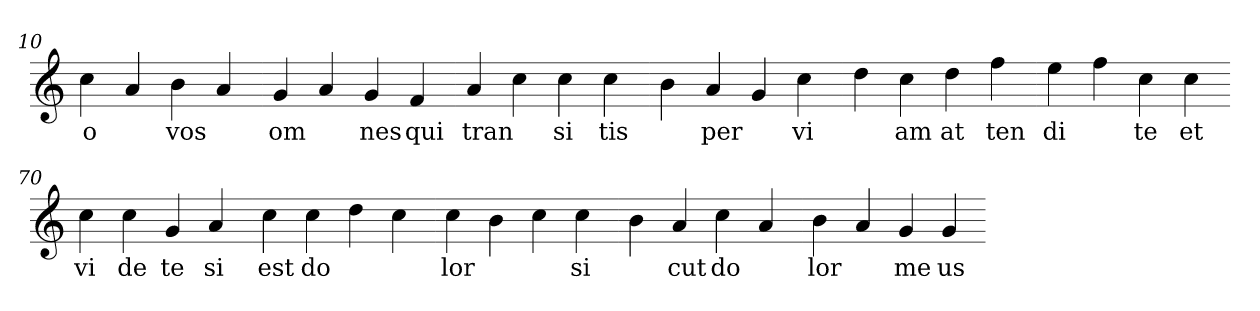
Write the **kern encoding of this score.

**kern	**text
*part1	*part1
*staff1	*staff1
*clefG2	*
=10.	=10.
4cc	o
4a	.
4b	vos
4a	.
=20.-	=20.-
4g	om
4a	.
4g	nes
4f	qui
=30.-	=30.-
4a	tran
4cc	.
4cc	si
4cc	tis
=40.-	=40.-
4b	.
4a	per
4g	.
4cc	vi
=50.-	=50.-
4dd	.
4cc	am
4dd	at
4ff	ten
=60.-	=60.-
4ee	di
4ff	.
4cc	te
4cc	et
=70.-	=70.-
4cc	vi
4cc	de
4g	te
4a	si
=80.-	=80.-
4cc	est
4cc	do
4dd	.
4cc	.
=90.-	=90.-
4cc	lor
4b	.
4cc	.
4cc	si
=100.-	=100.-
4b	.
4a	cut
4cc	do
4a	.
=110.-	=110.-
4b	lor
4a	.
4g	me
4g	us
=-	=-
*-	*-
